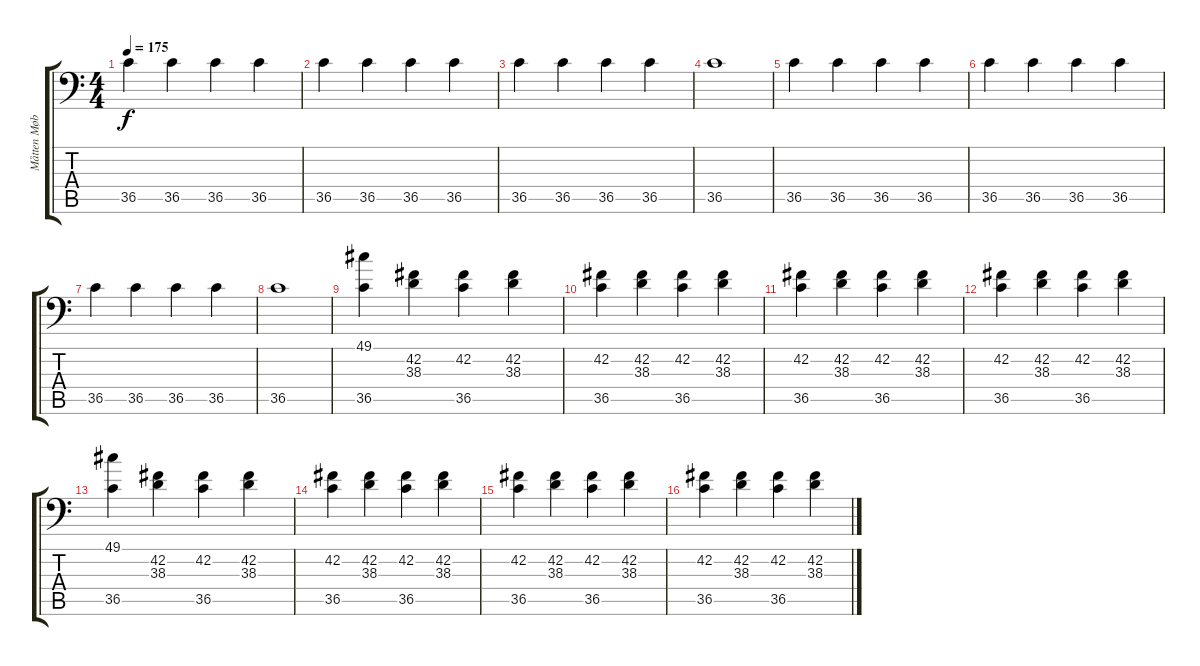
\track ("Måtten Møbelbanker" "Måtten Møb") {instrument acousticgrandpiano}
\staff {score tabs}
\tuning (C-1 C-1 C-1 C-1 C-1 C-1) {hide}
\ts (4 4)
\tempo 175
\clef f4
\ks c
36.5.4{dy f} 36.5.4 36.5.4 36.5.4 |
36.5.4 36.5.4 36.5.4 36.5.4 |
36.5.4 36.5.4 36.5.4 36.5.4 |
36.5.1 |
36.5.4 36.5.4 36.5.4 36.5.4 |
36.5.4 36.5.4 36.5.4 36.5.4 |
36.5.4 36.5.4 36.5.4 36.5.4 |
36.5.1 |
(49.1 36.5).4 (42.2 38.3).4 (42.2 36.5).4 (42.2 38.3).4 |
(42.2 36.5).4 (42.2 38.3).4 (42.2 36.5).4 (42.2 38.3).4 |
(42.2 36.5).4 (42.2 38.3).4 (42.2 36.5).4 (42.2 38.3).4 |
(42.2 36.5).4 (42.2 38.3).4 (42.2 36.5).4 (42.2 38.3).4 |
(49.1 36.5).4 (42.2 38.3).4 (42.2 36.5).4 (42.2 38.3).4 |
(42.2 36.5).4 (42.2 38.3).4 (42.2 36.5).4 (42.2 38.3).4 |
(42.2 36.5).4 (42.2 38.3).4 (42.2 36.5).4 (42.2 38.3).4 |
(42.2 36.5).4 (42.2 38.3).4 (42.2 36.5).4 (42.2 38.3).4
